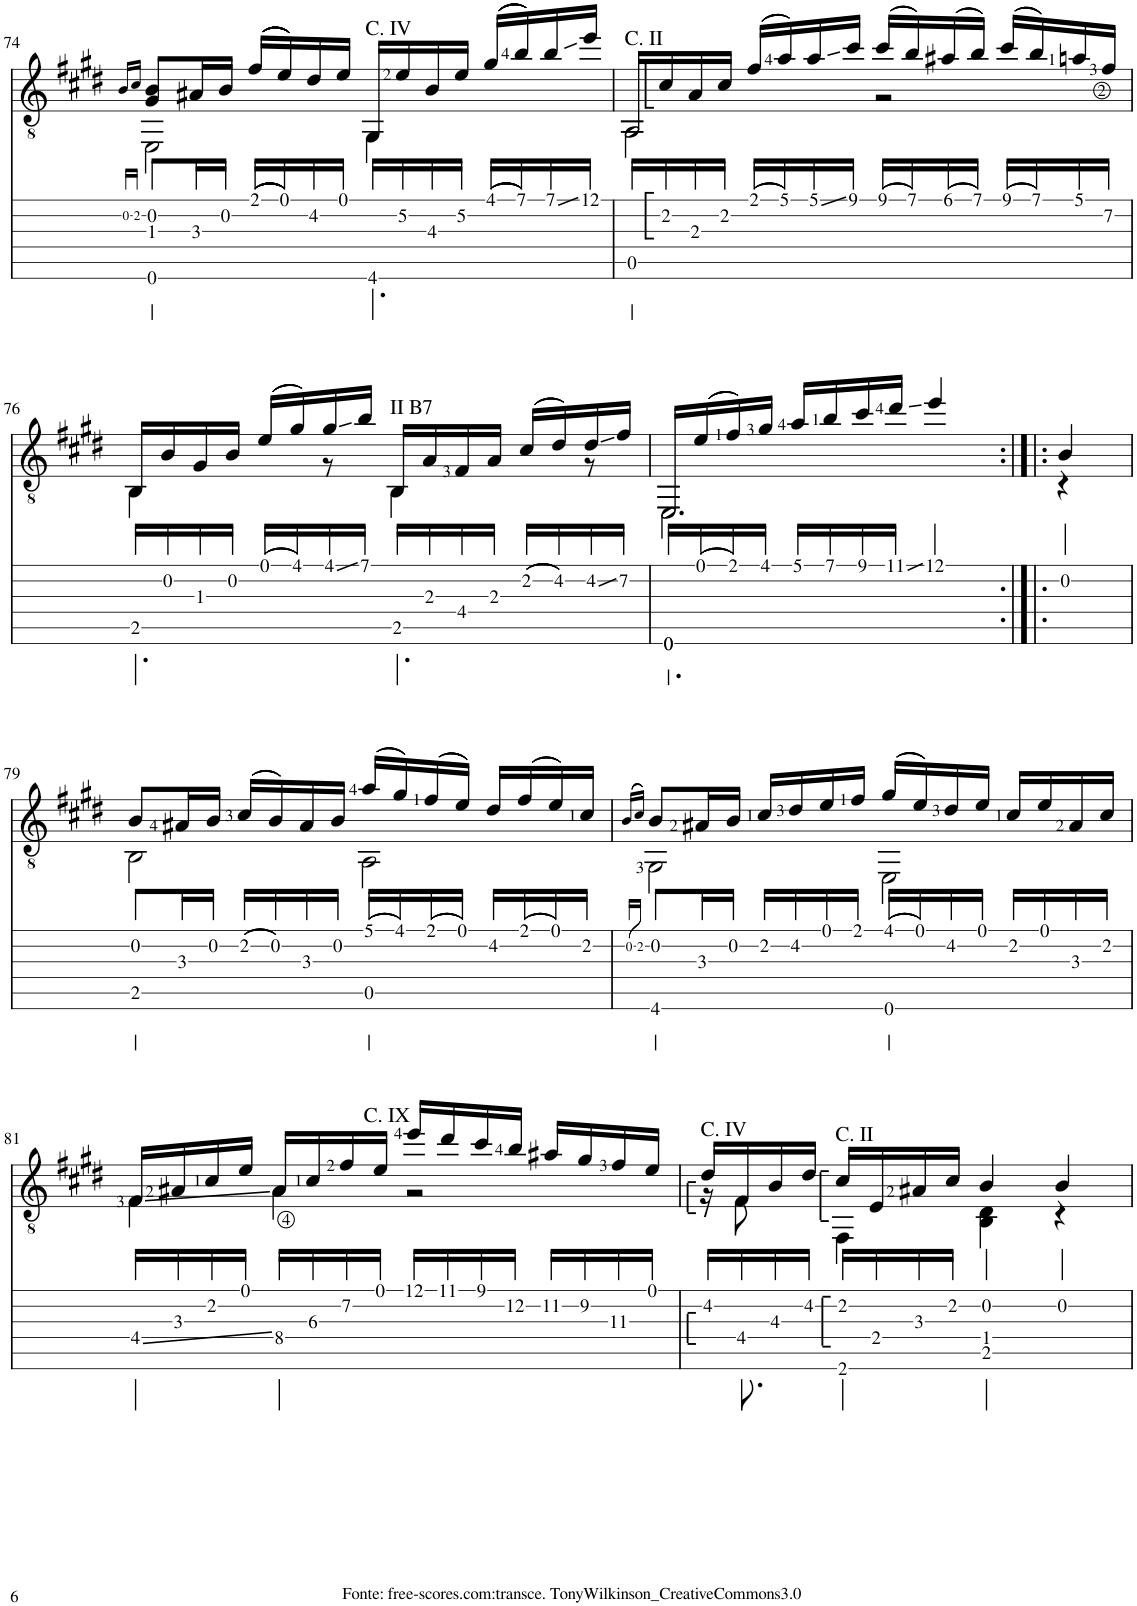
**kern	**kern
*part2	*part1
*staff2	*staff1
*I"Chitarra classica (Intavolatura)	*I"Guitar
!!LO:PB:g=z
*	*clefGv2
*k[f#c#g#d#]	*k[f#c#g#d#]
*M4/4	*M4/4
*met(c)	*met(c)
=74	=74
16qB/LL	16qB/LL
16qc#/JJ	16qc#/JJ
*^	*^
8G#/ 8B/L	2EE\	8G#/ 8B/L	2EE\
16A#X/L	.	16A#X/L	.
16B/JJ	.	16B/JJ	.
(((((((((16f#/LL	.	(((((((((16f#/LL	.
16e/)))))))))	.	16e/)))))))))	.
16d#/	.	16d#/	.
16e/JJ	.	16e/JJ	.
!	!	!LO:TX:a:t=C. IV	!
16GG#/LL	4.GG#\	16GG#/LL	4.GG#\
16e/	.	16e/	.
16B/	.	16B/	.
16e/JJ	.	16e/JJ	.
((((((16g#/LL	.	((((((16g#/LL	.
16b/))))))	.	16b/))))))	.
16b/	8ryy	16b/	8ryy
16ee/JJ	.	16ee/JJ	.
=75	=75	=75	=75
!	!	!LO:TX:a:t=C. II	!
!LO:N:head=open	!	!LO:N:head=open	!
16AA/LL	2AA\	16AA/LL	2AA\
16c#/	.	16c#/	.
16A/	.	16A/	.
16c#/JJ	.	16c#/JJ	.
(((16f#/LL	.	(((16f#/LL	.
16a/)))	.	16a/)))	.
16a/	.	16a/	.
16cc#/JJ	.	16cc#/JJ	.
(((16cc#/LL	2r	(((16cc#/LL	2r
16b/)))	.	16b/)))	.
(((16a#X/	.	(((16a#X/	.
16b/JJ)))	.	16b/JJ)))	.
(((16cc#/LL	.	(((16cc#/LL	.
16b/)))	.	16b/)))	.
16an/	.	16an/	.
16f#/JJ	.	16f#/JJ	.
!!LO:LB:g=z	!!
=76	=76	=76	=76
16BB/LL	4.BB\	16BB/LL	4.BB\
16B/	.	16B/	.
16G#/	.	16G#/	.
16B/JJ	.	16B/JJ	.
(((16e/LL	.	(((16e/LL	.
16g#/)))	.	16g#/)))	.
16g#/	8r	16g#/	8r
16b/JJ	.	16b/JJ	.
!	!	!LO:TX:a:t=II B7	!
16BB/LL	4.BB\	16BB/LL	4.BB\
16A/	.	16A/	.
16F#/	.	16F#/	.
16A/JJ	.	16A/JJ	.
(((16c#/LL	.	(((16c#/LL	.
16d#/)))	.	16d#/)))	.
16d#/	8r	16d#/	8r
16f#/JJ	.	16f#/JJ	.
=77	=77	=77	=77
!LO:N:head=open	!	!LO:N:head=open	!
16EE/LL	2.EE\	16EE/LL	2.EE\
(((16e/	.	(((16e/	.
16f#/)))	.	16f#/)))	.
16g#/JJ	.	16g#/JJ	.
16a/LL	.	16a/LL	.
16b/	.	16b/	.
16cc#/	.	16cc#/	.
16dd#/JJ	.	16dd#/JJ	.
4ee/	.	4ee/	.
=78:|!|:	=78:|!|:	=78:|!|:	=78:|!|:
4B/	4r	4B/	4r
!!LO:LB:g=z	!!
=79	=79	=79	=79
8B/L	2BB\	8B/L	2BB\
16A#X/L	.	16A#X/L	.
16B/JJ	.	16B/JJ	.
(((16c#/LL	.	(((16c#/LL	.
16B/)))	.	16B/)))	.
16A#/	.	16A#/	.
16B/JJ	.	16B/JJ	.
(((16a/LL	2AA\	(((16a/LL	2AA\
16g#/)))	.	16g#/)))	.
(((16f#/	.	(((16f#/	.
16e/JJ)))	.	16e/JJ)))	.
16d#/LL	.	16d#/LL	.
(((16f#/	.	(((16f#/	.
16e/)))	.	16e/)))	.
16c#/JJ	.	16c#/JJ	.
=80	=80	=80	=80
(16qB/LL	.	((16qB/LL	.
16qc#/JJ)	.	16qc#/JJ))	.
8B/L	2GG#\	8B/L	2GG#\
16A#X/L	.	16A#X/L	.
16B/JJ	.	16B/JJ	.
16c#/LL	.	16c#/LL	.
16d#/	.	16d#/	.
16e/	.	16e/	.
16f#/JJ	.	16f#/JJ	.
(((16g#/LL	2EE\	(((16g#/LL	2EE\
16e/)))	.	16e/)))	.
16d#/	.	16d#/	.
16e/JJ	.	16e/JJ	.
16c#/LL	.	16c#/LL	.
16e/	.	16e/	.
16A#/	.	16A#/	.
16c#/JJ	.	16c#/JJ	.
!!LO:LB:g=z	!!
=81	=81	=81	=81
16F#/LL	4F#\	16F#/LL	4F#\
16A#X/	.	16A#X/	.
16c#/	.	16c#/	.
16e/JJ	.	16e/JJ	.
16A#/LL	4A#\	16A#/LL	4A#\
16c#/	.	16c#/	.
16f#/	.	16f#/	.
16e/JJ	.	16e/JJ	.
!	!	!LO:TX:a:t=C. IX	!
16ee/LL	2r	16ee/LL	2r
16dd#/	.	16dd#/	.
16cc#/	.	16cc#/	.
16b/JJ	.	16b/JJ	.
16a#X/LL	.	16a#X/LL	.
16g#/	.	16g#/	.
16f#/	.	16f#/	.
16e/JJ	.	16e/JJ	.
=82	=82	=82	=82
!	!	!LO:TX:a:t=C. IV	!
16d#/LL	16r	16d#/LL	16r
16F#/	8.F#\	16F#/	8.F#\
16B/	.	16B/	.
16d#/JJ	.	16d#/JJ	.
!	!	!LO:TX:a:t=C. II	!
16c#/LL	4FF#\	16c#/LL	4FF#\
16E/	.	16E/	.
16A#X/	.	16A#X/	.
16c#/JJ	.	16c#/JJ	.
4B/	4BB\ 4D#\	4B/	4BB\ 4D#\
4B/	4r	4B/	4r
*v	*v	*	*
*	*v	*v
=	=
*-	*-
